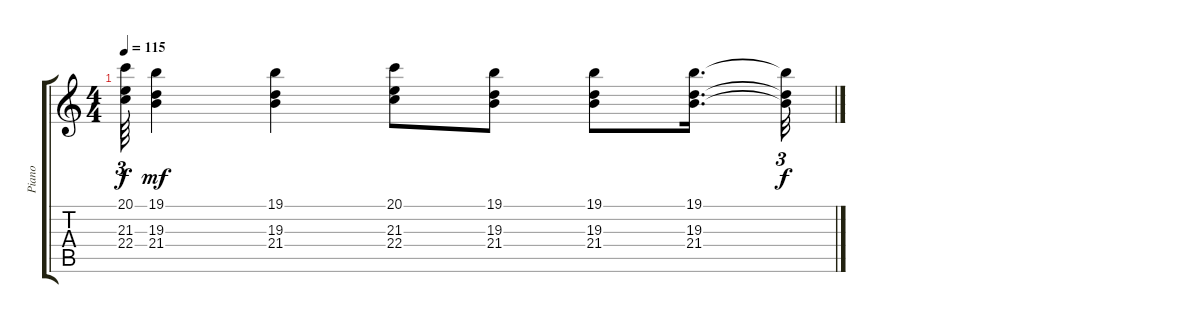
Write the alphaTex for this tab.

\track ("Piano" "Piano") {instrument acousticgrandpiano}
\staff {score tabs}
\tuning (E4 B3 G3 D3 A2 E2) {hide}
\ts (4 4)
\tempo 115
\clef g2
\ks c
(20.1{t} 21.3{t} 22.4{t}).64{tu (3 2) dy f} (19.1 19.3 21.4).4{dy mf} (19.1 19.3 21.4).4 (20.1 21.3 22.4).8 (19.1 19.3 21.4).8 (19.1 19.3 21.4).8 (19.1 19.3 21.4).16{d} (19.1{t} 19.3{t} 21.4{t}).32{tu (3 2) dy f}
